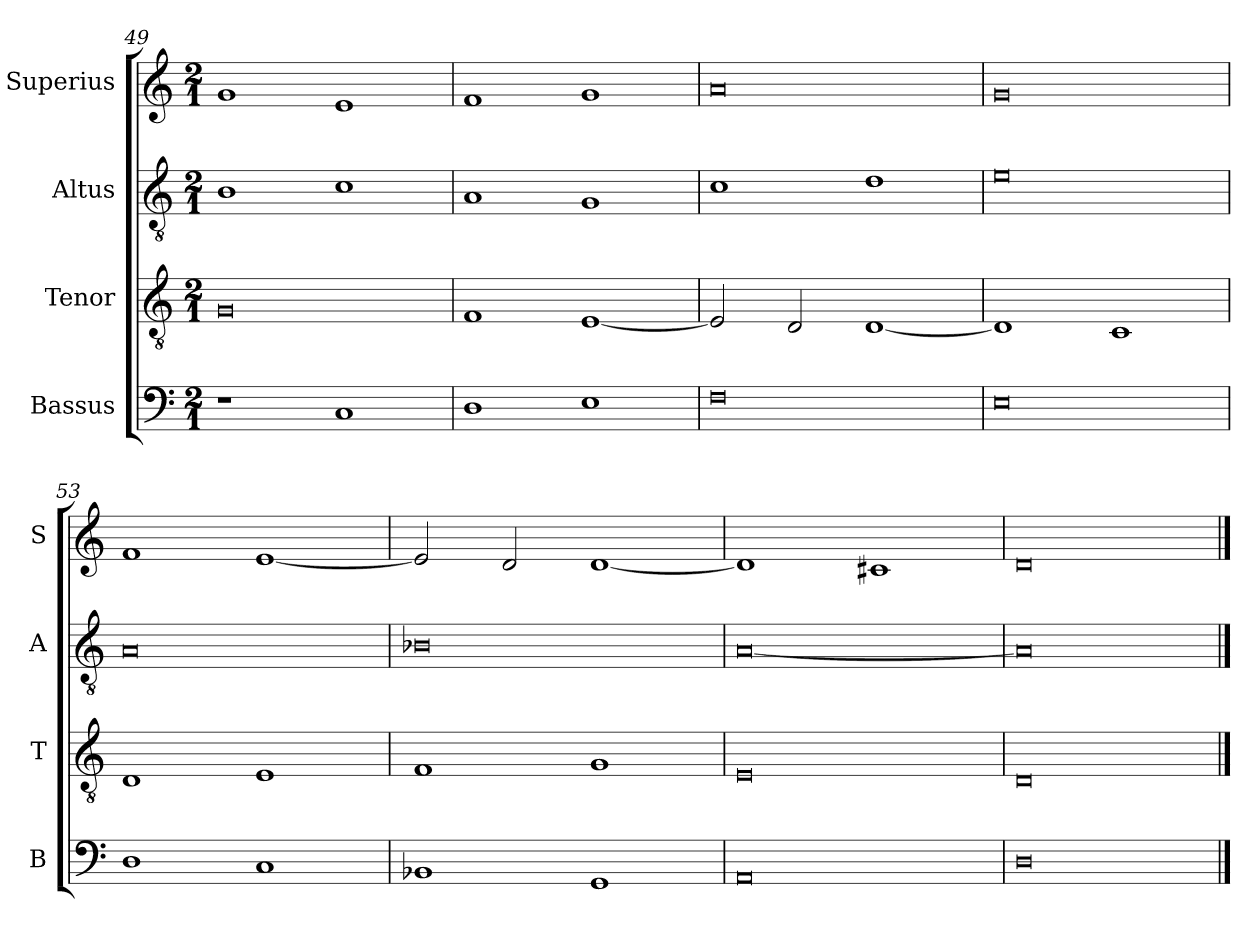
**kern	**kern	**kern	**kern
*part4	*part3	*part2	*part1
*staff4	*staff3	*staff2	*staff1
*I"Bassus	*I"Tenor	*I"Altus	*I"Superius
*I'B	*I'T	*I'A	*I'S
*clefF4	*clefGv2	*clefGv2	*clefG2
*k[]	*k[]	*k[]	*k[]
*M2/1	*M2/1	*M2/1	*M2/1
=49	=49	=49	=49
1r	0G	1B	1g
1C	.	1c	1e
=50	=50	=50	=50
1D	1F	1A	1f
1E	[1E	1G	1g
=51	=51	=51	=51
0F	2E/]	1c	0a
.	2D/	.	.
.	[1D	1d	.
=52	=52	=52	=52
0E	1D]	0e	0g
.	1C	.	.
=53	=53	=53	=53
1D	1D	0A	1f
1C	1E	.	[1e
=54	=54	=54	=54
1BB-X	1F	0B-X	2e/]
.	.	.	2d/
1GG	1G	.	[1d
=55	=55	=55	=55
0AA	0E	[0A	1d]
.	.	.	1c#X
=56	=56	=56	=56
0D	0D	0A]	0d
==	==	==	==
*-	*-	*-	*-
